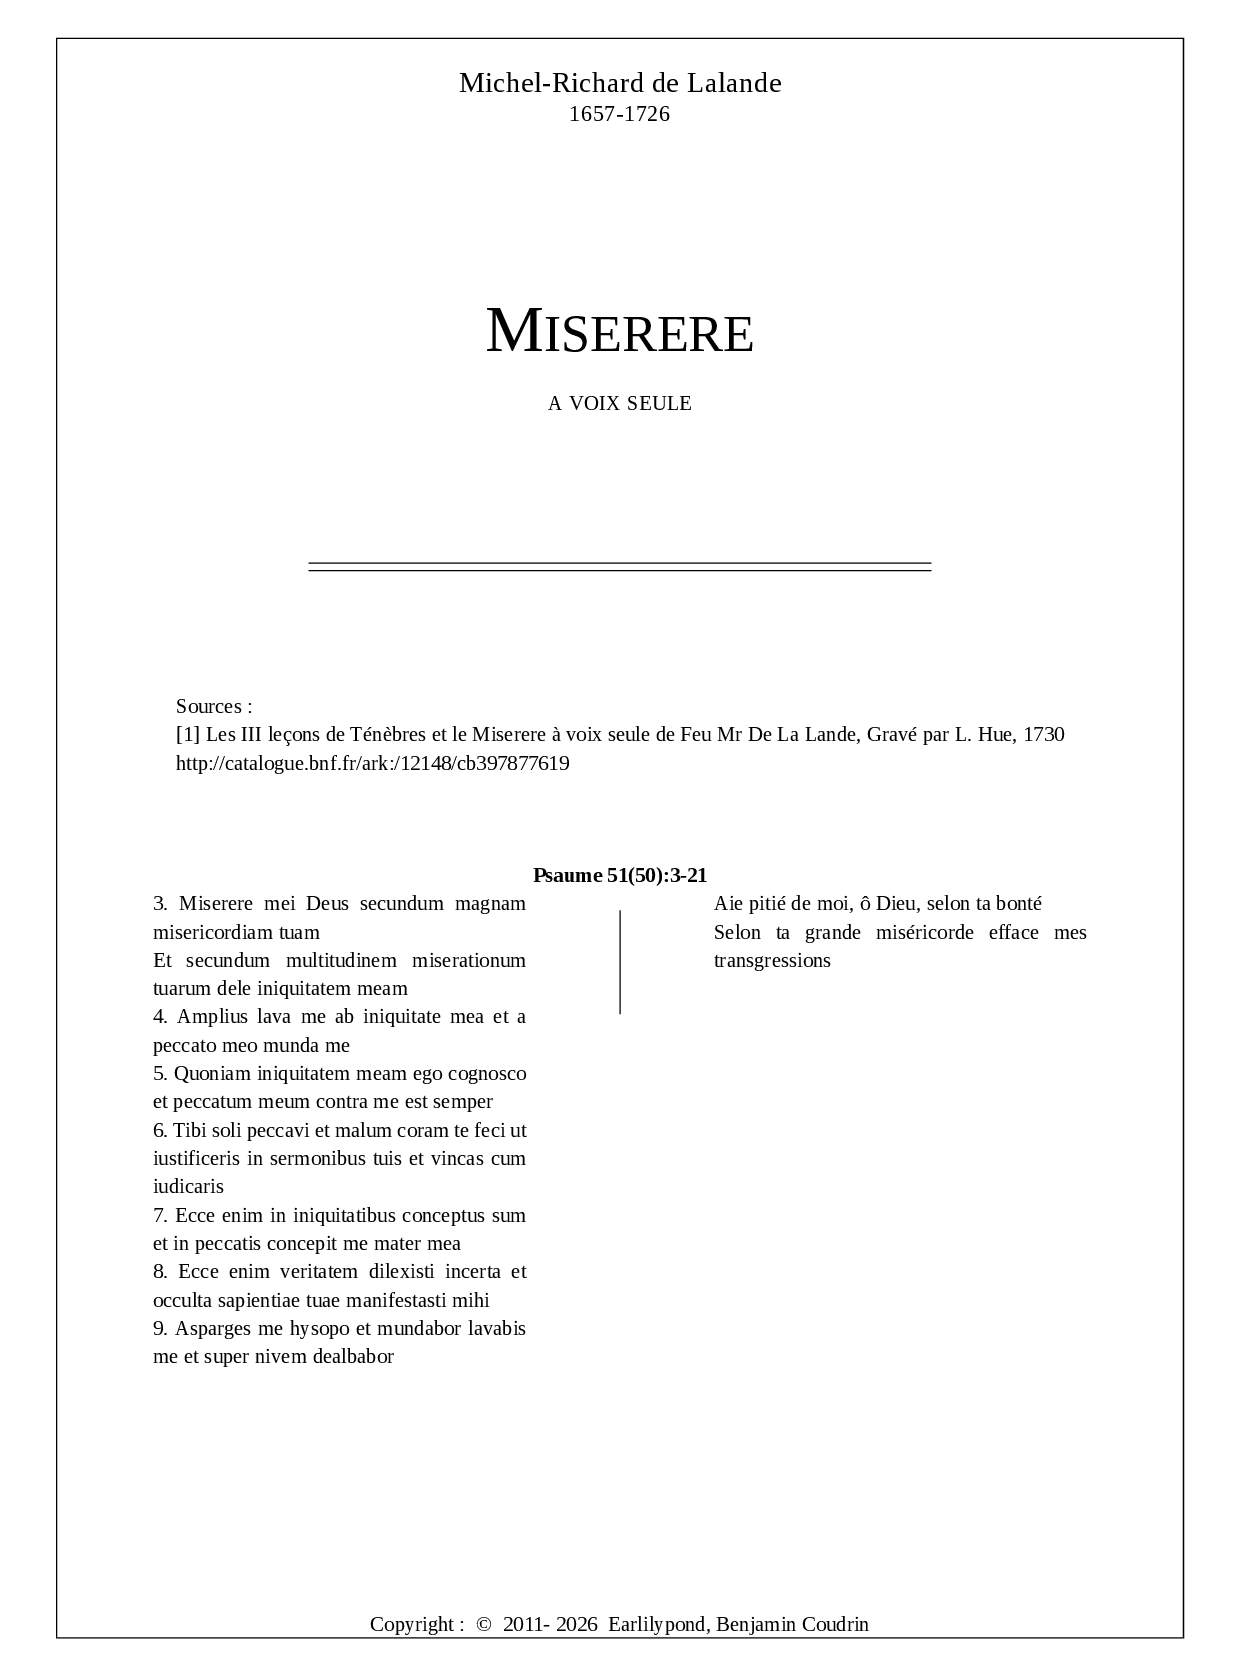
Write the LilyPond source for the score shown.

%%  miserereS87.ly
%%  This file is part of the Earlilypond project
%%  
%%  Copyright (c) 2013 Benjamin Coudrin <benjamin.coudrin@gmail.com>
%%                All Rights Reserved
%%
%%  This program is free software. It comes without any warranty, to
%%  the extent permitted by applicable law. You can redistribute it
%%  and/or modify it under the terms of the Do What The Fuck You Want
%%  To Public License, Version 2, as published by Sam Hocevar. See
%%  http://sam.zoy.org/wtfpl/COPYING for more details.

\version "2.16.2"
%%  format.ily
%%  This file is part of the Earlilypond project
%%  
%%  Copyright (c) 2013 Benjamin Coudrin <benjamin.coudrin@gmail.com>
%%                All Rights Reserved
%%
%%  This program is free software. It comes without any warranty, to
%%  the extent permitted by applicable law. You can redistribute it
%%  and/or modify it under the terms of the Do What The Fuck You Want
%%  To Public License, Version 2, as published by Sam Hocevar. See
%%  http://sam.zoy.org/wtfpl/COPYING for more details.

% Common includes
#(ly:set-option 'relative-includes #t)
%%  fonts.ily
%%  This file is part of the Earlilypond project
%%  
%%  Copyright (c) 2013 Benjamin Coudrin <benjamin.coudrin@gmail.com>
%%                All Rights Reserved
%%
%%  This program is free software. It comes without any warranty, to
%%  the extent permitted by applicable law. You can redistribute it
%%  and/or modify it under the terms of the Do What The Fuck You Want
%%  To Public License, Version 2, as published by Sam Hocevar. See
%%  http://sam.zoy.org/wtfpl/COPYING for more details.

% Default fonts
\paper  {
  myStaffSize = #20
  #(define fonts
     (make-pango-font-tree "Times New Roman"
                           "Nimbus Sans"
                           "Luxi Mono"
                           (/ myStaffSize 20)))
}

%%  titles.ily
%%  This file is part of the Earlilypond project
%%  
%%  Copyright (c) 2013 Benjamin Coudrin <benjamin.coudrin@gmail.com>
%%                All Rights Reserved
%%
%%  This program is free software. It comes without any warranty, to
%%  the extent permitted by applicable law. You can redistribute it
%%  and/or modify it under the terms of the Do What The Fuck You Want
%%  To Public License, Version 2, as published by Sam Hocevar. See
%%  http://sam.zoy.org/wtfpl/COPYING for more details.

\include "tweaks.ily"

%% Copyright Notice
currentYear = #(strftime "%Y" (localtime (current-time)))
publisherDefault = \markup { "Copyright : " \char ##x00A9 " 2011-" \currentYear " Earlilypond" }

%% Default values
\header {
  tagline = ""
  publisher = \publisherDefault
}

%% Titles Templates
%%%%%%%%%%%%%%%%%%%%%%%%%%%%%%

%% Book front page
%% Requires (in header) :
%%   - composer
%%   - composerDate (birth-death)
%%   - title
%%   - subtitle
%%   - opus
%%   - instrument
%%   - publisher
titlePageMarkup = \markup \abs-fontsize #10 \column {
  \vspace #1
  \fill-line { \fontsize #4 \fromproperty #'header:composer }
  \vspace #1
  \fill-line { \fontsize #2 \fromproperty #'header:composerDate }
  \vspace #10
  \fill-line { \fontsize #10 \bold \fromproperty #'header:title }
  \vspace #1
  \fill-line { \fontsize #1 \bold \fromproperty #'header:subtitle }
  %\vspace #1
  %\fill-line { \postscript #"-20 0 moveto 40 0 rlineto stroke" }
  \vspace #3
  \fill-line { \fontsize #6 \bold \fromproperty #'header:opus }
  \vspace #3
  \fill-line { \fontsize #6 \bold \fromproperty #'header:instrument }
  %\vspace #3
  %\fill-line { \epsfile #X #40 #"ortiz.eps" }    
  \vspace #8
  \fill-line { \concat { \publisherDefault ", " \fromproperty #'header:editor } }
}

%% piece front page
%% Requires (in header) :
%%   - composer
%%   - composerDate (birth-death)
%%   - title
%%   - subtitle
%%   - opus
%%   - publisher
%%   - sources
%%   - notes
pieceFrontPageMarkup = \markup \abs-fontsize #10 \box { \column {
  \vspace #1
  \fill-line { \fontsize #3 \fromproperty #'header:composer }
  \fill-line { \override #'(font-family . Nimbus) \fontsize #1 \fromproperty #'header:composerDate }
  \vspace #6
  \fill-line { \fontsize #10 \caps { \fromproperty #'header:title } }
  \vspace #1
  \fill-line { \fontsize #2 \caps {\fromproperty #'header:subtitle } }
  \vspace #2
  \fill-line { \fontsize #6 \bold \fromproperty #'header:opus }
  \vspace #2
  \fill-line { \postscript #"-30 0 moveto 60 0 rlineto stroke" }
  \fill-line { \postscript #"-30 2 moveto 60 0 rlineto stroke" }
  \vspace #3
  \fill-line { \left-column { "Sources : " \fontsize #0 \fromproperty #'header:sources } }
  \vspace #3
  \fill-line { \fontsize #0 \fromproperty #'header:notes }
  \vspace #8
  \fill-line { \concat { \publisherDefault ", " \fromproperty #'header:editor } }
} }


% Paper settings
#(set-default-paper-size "a4")

%%  psalm51.ly
%%  This file is part of the Earlilypond project
%%  
%%  Copyright (c) 2013 Benjamin Coudrin <benjamin.coudrin@gmail.com>
%%                All Rights Reserved
%%
%%  This program is free software. It comes without any warranty, to
%%  the extent permitted by applicable law. You can redistribute it
%%  and/or modify it under the terms of the Do What The Fuck You Want
%%  To Public License, Version 2, as published by Sam Hocevar. See
%%  http://sam.zoy.org/wtfpl/COPYING for more details.

latinPsalm = \markup {\justify-string
    #"3. Miserere mei Deus secundum
    magnam misericordiam tuam


    Et secundum multitudinem miserationum
    tuarum dele iniquitatem meam


    4. Amplius lava me ab iniquitate mea
    et a peccato meo munda me

   
    5. Quoniam iniquitatem meam ego cognosco
    et peccatum meum contra me est semper


    6. Tibi soli peccavi et malum coram te feci
    ut iustificeris in sermonibus tuis et vincas
    cum iudicaris


    7. Ecce enim in iniquitatibus conceptus
    sum et in peccatis concepit me mater mea


    8. Ecce enim veritatem dilexisti incerta
    et occulta sapientiae tuae manifestasti mihi


    9. Asparges me hysopo et mundabor lavabis me
    et super nivem dealbabor"
}

frenchPsalm = \markup {\justify-string
    #"Aie pitié de moi, ô Dieu,
    selon ta bonté
    
    
    Selon ta grande miséricorde
    efface mes transgressions"
}


% Front page
\bookpart {
  \header {
    composer = "Michel-Richard de Lalande"
    composerDate = "1657-1726"
    date = "1730"
    title = "Miserere"
    subtitle = "a voix seule"
    opus = ""
    editor = "Benjamin Coudrin"
    sources = \markup \left-column {
      "[1] Les III leçons de Ténèbres et le Miserere à voix seule de Feu Mr De La Lande, Gravé par L. Hue, 1730"
      \with-url #"http://catalogue.bnf.fr/ark:/12148/cb397877619" "http://catalogue.bnf.fr/ark:/12148/cb397877619"
    }
    notes = \markup { \center-column {
      \bold {"Psaume 51(50):3-21"}
      \fill-line {
        \hspace #1
        \override #'(line-width . 36)
        \latinPsalm
        \postscript #"0 0 moveto 0 -10 rlineto stroke"
        \override #'(line-width . 36)
        \frenchPsalm
        \hspace #1
      }
    } }
  }
  
  \paper {
    bookTitleMarkup = \pieceFrontPageMarkup
  }
  \markup\null
}

\bookpart {
  \score { c }
}